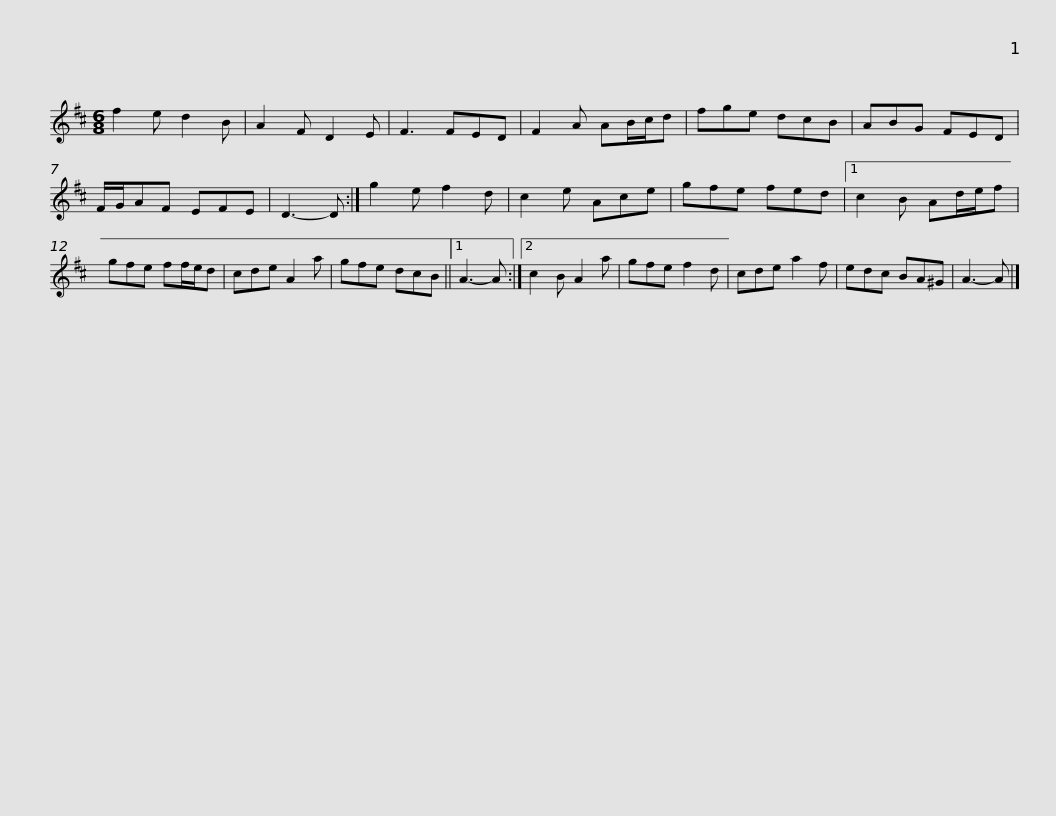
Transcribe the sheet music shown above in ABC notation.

X:1
L:1/8
M:6/8
I:linebreak $
K:D
V:1 treble
V:1
 f2 e d2 B | A2 F D2 E | F3 FED | F2 A AB/c/d | fge dcB | %5
 ABG FED | F/G/AF EFE | D3- D :|$ g2 e f2 d | c2 e Ace | %10
 gfe fed |1 c2 B Ad/e/f | gfe ff/e/d | cde A2 a | gfe dcB ||1 %15
 A3- A :|2$ c2 B A2 a | gfe f2 d | cde a2 f | edc BA^G | %20
 A3- A |] %21
